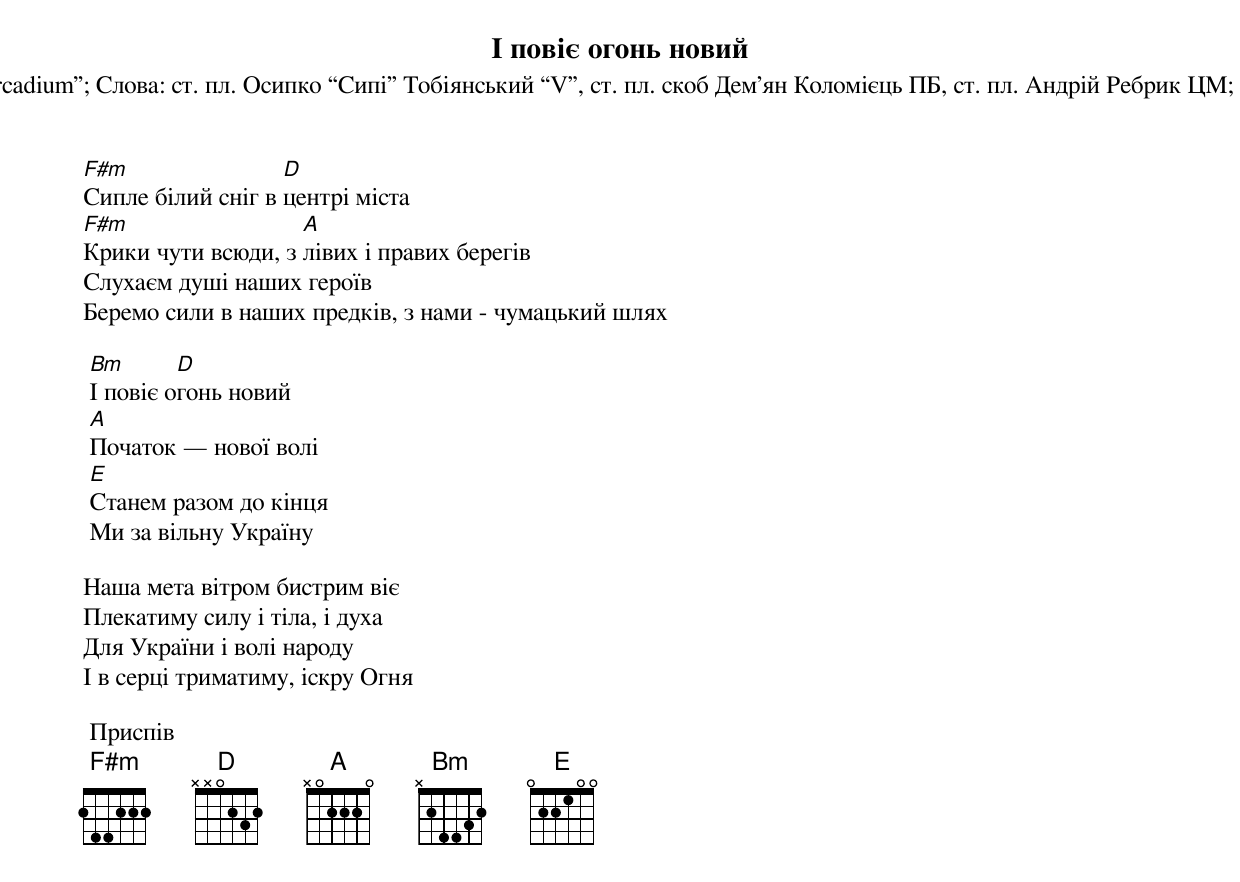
{title: І повіє огонь новий}
{subtitle: Музика: Red Hot Chili Peppers “Stadium Arcadium”}
{subtitle: Слова: ст. пл. Осипко “Сипі” Тобіянський “V”, ст. пл. скоб Дем’ян Коломієць ПБ, ст. пл. Андрій Ребрик ЦМ}
{subtitle: Таборова пісня: Новий Сокіл УПЮ (2014)}


[F#m]Сипле білий сніг в [D]центрі міста
[F#m]Крики чути всюди, з [A]лівих і правих берегів
Слухаєм душі наших героїв
Беремо сили в наших предків, з нами - чумацький шлях

	[Bm]І повіє о[D]гонь новий
	[A]Початок — нової волі
	[E]Станем разом до кінця
	Ми за вільну Україну

Наша мета вітром бистрим віє
Плекатиму силу і тіла, і духа
Для України і волі народу
І в серці триматиму, іскру Огня

	<bold>Приспів</bold>
